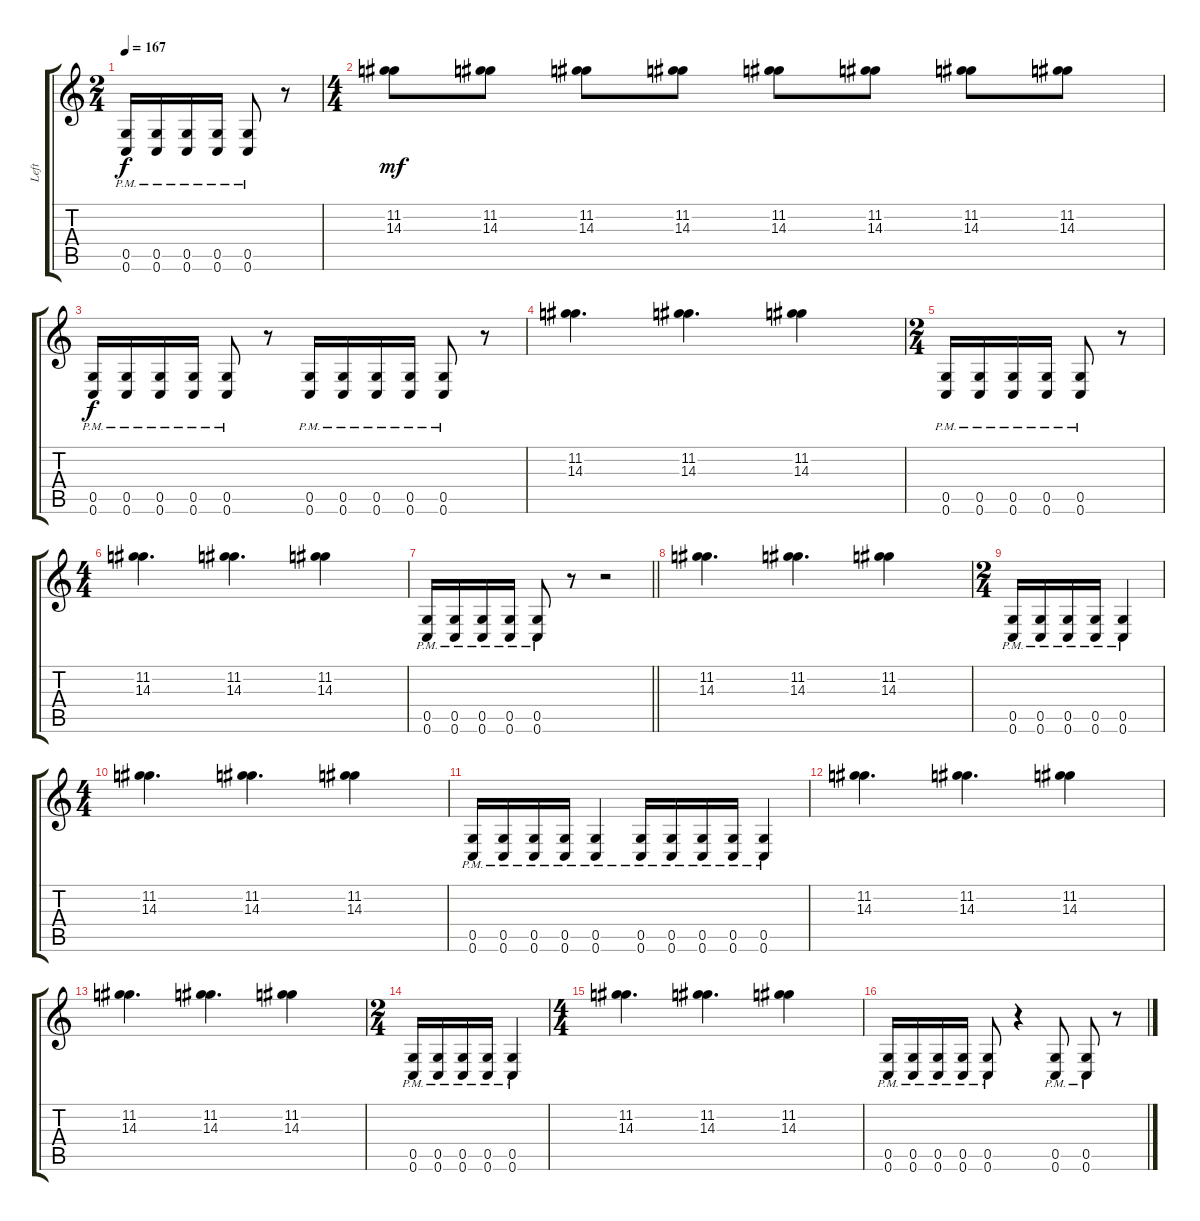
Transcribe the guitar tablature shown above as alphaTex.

\track ("Left" "Left") {instrument distortionguitar}
\staff {score tabs}
\tuning (D4 A3 F3 C3 G2 C2) {hide}
\ts (2 4)
\tempo 167
\clef g2
\ks c
(0.5{pm} 0.6{pm}).16{dy f} (0.5{pm} 0.6{pm}).16 (0.5{pm} 0.6{pm}).16 (0.5{pm} 0.6{pm}).16 (0.5{pm} 0.6{pm}).8 r.8 |
\ts (4 4)
(11.2 14.3).8{dy mf} (11.2 14.3).8 (11.2 14.3).8 (11.2 14.3).8 (11.2 14.3).8 (11.2 14.3).8 (11.2 14.3).8 (11.2 14.3).8 |
(0.5{pm} 0.6{pm}).16{dy f} (0.5{pm} 0.6{pm}).16 (0.5{pm} 0.6{pm}).16 (0.5{pm} 0.6{pm}).16 (0.5{pm} 0.6{pm}).8 r.8 (0.5{pm} 0.6{pm}).16 (0.5{pm} 0.6{pm}).16 (0.5{pm} 0.6{pm}).16 (0.5{pm} 0.6{pm}).16 (0.5{pm} 0.6{pm}).8 r.8 |
(11.2 14.3).4{d} (11.2 14.3).4{d} (11.2 14.3).4 |
\ts (2 4)
(0.5{pm} 0.6{pm}).16 (0.5{pm} 0.6{pm}).16 (0.5{pm} 0.6{pm}).16 (0.5{pm} 0.6{pm}).16 (0.5{pm} 0.6{pm}).8 r.8 |
\ts (4 4)
(11.2 14.3).4{d} (11.2 14.3).4{d} (11.2 14.3).4 |
\barLineRight lightlight
(0.5{pm} 0.6{pm}).16 (0.5{pm} 0.6{pm}).16 (0.5{pm} 0.6{pm}).16 (0.5{pm} 0.6{pm}).16 (0.5{pm} 0.6{pm}).8 r.8 r.2 |
(11.2 14.3).4{d} (11.2 14.3).4{d} (11.2 14.3).4 |
\ts (2 4)
(0.5{pm} 0.6{pm}).16 (0.5{pm} 0.6{pm}).16 (0.5{pm} 0.6{pm}).16 (0.5{pm} 0.6{pm}).16 (0.5{pm} 0.6{pm}).4 |
\ts (4 4)
(11.2 14.3).4{d} (11.2 14.3).4{d} (11.2 14.3).4 |
(0.5{pm} 0.6{pm}).16 (0.5{pm} 0.6{pm}).16 (0.5{pm} 0.6{pm}).16 (0.5{pm} 0.6{pm}).16 (0.5{pm} 0.6{pm}).4 (0.5{pm} 0.6{pm}).16 (0.5{pm} 0.6{pm}).16 (0.5{pm} 0.6{pm}).16 (0.5{pm} 0.6{pm}).16 (0.5{pm} 0.6{pm}).4 |
(11.2 14.3).4{d} (11.2 14.3).4{d} (11.2 14.3).4 |
(11.2 14.3).4{d} (11.2 14.3).4{d} (11.2 14.3).4 |
\ts (2 4)
(0.5{pm} 0.6{pm}).16 (0.5{pm} 0.6{pm}).16 (0.5{pm} 0.6{pm}).16 (0.5{pm} 0.6{pm}).16 (0.5{pm} 0.6{pm}).4 |
\ts (4 4)
(11.2 14.3).4{d} (11.2 14.3).4{d} (11.2 14.3).4 |
(0.5{pm} 0.6{pm}).16 (0.5{pm} 0.6{pm}).16 (0.5{pm} 0.6{pm}).16 (0.5{pm} 0.6{pm}).16 (0.5{pm} 0.6{pm}).8 r.4 (0.5{pm} 0.6{pm}).8 (0.5{pm} 0.6{pm}).8 r.8
